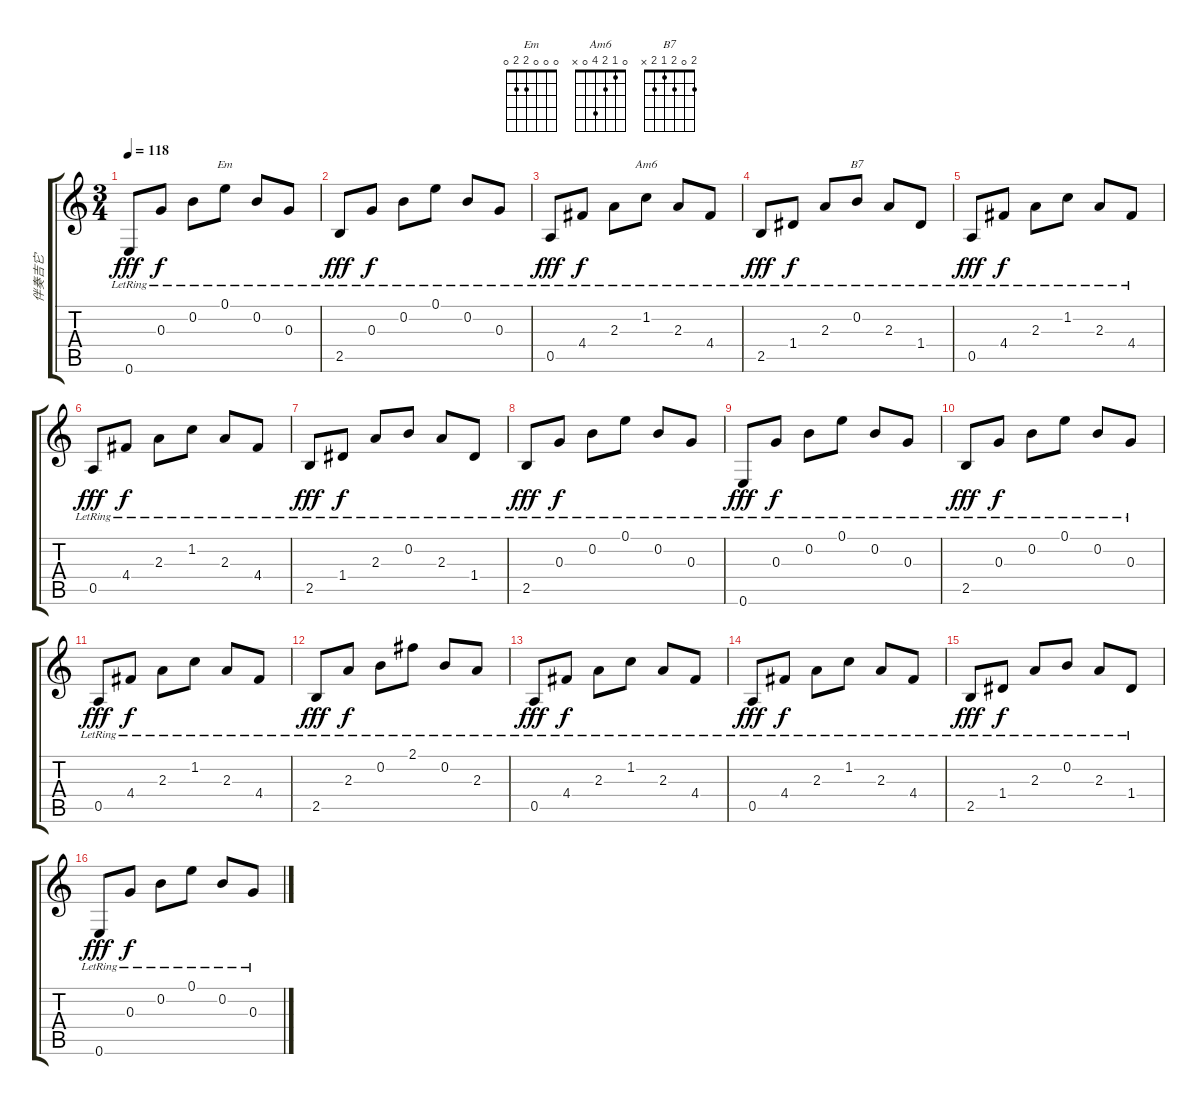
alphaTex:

\track ("伴奏吉它" "伴奏吉它") {instrument acousticguitarnylon}
\staff {score tabs}
\tuning (E4 B3 G3 D3 A2 E2) {hide}
\chord ("Em" 0 0 0 2 2 0)
\chord ("Am6" 0 1 2 4 0 x)
\chord ("B7" 2 0 2 1 2 x)
\ts (3 4)
\tempo 118
\clef g2
\ks c
0.6{lr}.8{dy fff instrument acousticguitarnylon} 0.3{lr}.8{dy f} 0.2{lr}.8 0.1{lr}.8{ch "Em"} 0.2{lr}.8 0.3{lr}.8 |
2.5{lr}.8{dy fff} 0.3{lr}.8{dy f} 0.2{lr}.8 0.1{lr}.8 0.2{lr}.8 0.3{lr}.8 |
0.5{lr}.8{dy fff} 4.4{lr}.8{dy f} 2.3{lr}.8 1.2{lr}.8{ch "Am6"} 2.3{lr}.8 4.4{lr}.8 |
2.5{lr}.8{dy fff} 1.4{lr}.8{dy f} 2.3{lr}.8 0.2{lr}.8{ch "B7"} 2.3{lr}.8 1.4{lr}.8 |
0.5{lr}.8{dy fff} 4.4{lr}.8{dy f} 2.3{lr}.8 1.2{lr}.8 2.3{lr}.8 4.4{lr}.8 |
0.5{lr}.8{dy fff} 4.4{lr}.8{dy f} 2.3{lr}.8 1.2{lr}.8 2.3{lr}.8 4.4{lr}.8 |
2.5{lr}.8{dy fff} 1.4{lr}.8{dy f} 2.3{lr}.8 0.2{lr}.8 2.3{lr}.8 1.4{lr}.8 |
2.5{lr}.8{dy fff} 0.3{lr}.8{dy f} 0.2{lr}.8 0.1{lr}.8 0.2{lr}.8 0.3{lr}.8 |
0.6{lr}.8{dy fff} 0.3{lr}.8{dy f} 0.2{lr}.8 0.1{lr}.8 0.2{lr}.8 0.3{lr}.8 |
2.5{lr}.8{dy fff} 0.3{lr}.8{dy f} 0.2{lr}.8 0.1{lr}.8 0.2{lr}.8 0.3{lr}.8 |
0.5{lr}.8{dy fff} 4.4{lr}.8{dy f} 2.3{lr}.8 1.2{lr}.8 2.3{lr}.8 4.4{lr}.8 |
2.5{lr}.8{dy fff} 2.3{lr}.8{dy f} 0.2{lr}.8 2.1{lr}.8 0.2{lr}.8 2.3{lr}.8 |
0.5{lr}.8{dy fff} 4.4{lr}.8{dy f} 2.3{lr}.8 1.2{lr}.8 2.3{lr}.8 4.4{lr}.8 |
0.5{lr}.8{dy fff} 4.4{lr}.8{dy f} 2.3{lr}.8 1.2{lr}.8 2.3{lr}.8 4.4{lr}.8 |
2.5{lr}.8{dy fff} 1.4{lr}.8{dy f} 2.3{lr}.8 0.2{lr}.8 2.3{lr}.8 1.4{lr}.8 |
0.6{lr}.8{dy fff} 0.3{lr}.8{dy f} 0.2{lr}.8 0.1{lr}.8 0.2{lr}.8 0.3{lr}.8
